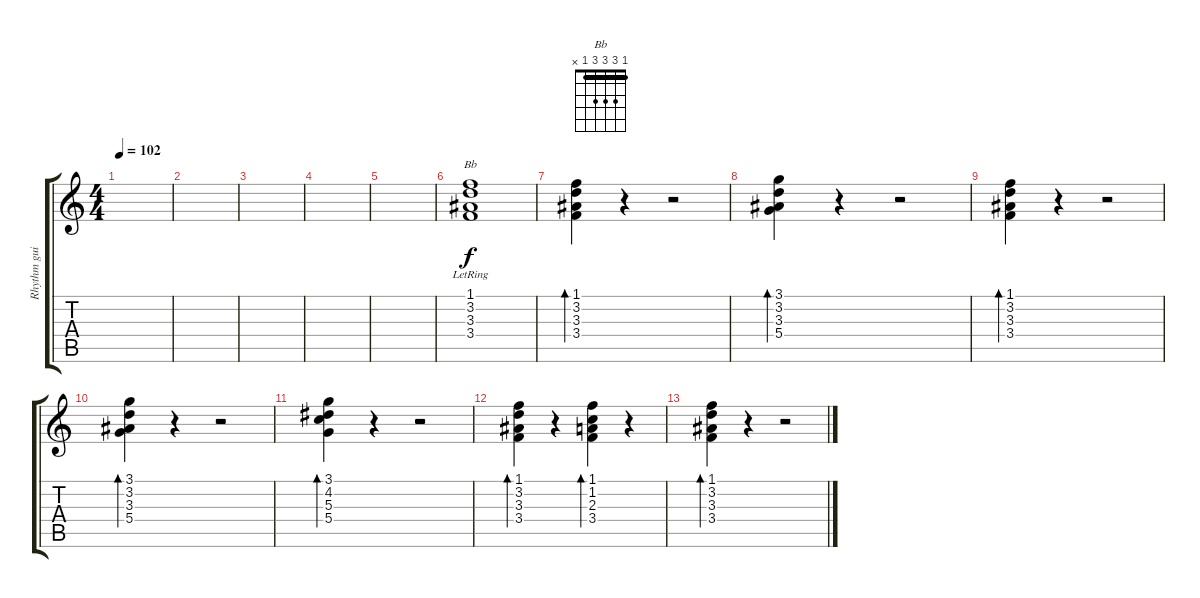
\track ("Rhythm guitar" "Rhythm gui") {instrument acousticguitarsteel}
\staff {score tabs}
\tuning (E4 B3 G3 D3 A2 E2) {hide}
\chord ("Bb" 1 3 3 3 1 x) {barre 1}
\ts (4 4)
\tempo 102
\clef g2
\ks c
|
|
|
|
|
(1.1 3.2 3.3{lr} 3.4).1{ch "Bb"} |
(1.1 3.2 3.3 3.4).4{bd 30 dy f} r.4 r.2 |
(3.1 3.2 3.3 5.4).4{bd 30} r.4 r.2 |
(1.1 3.2 3.3 3.4).4{bd 30} r.4 r.2 |
(3.1 3.2 3.3 5.4).4{bd 30} r.4 r.2 |
(3.1 4.2 5.3 5.4).4{bd 30} r.4 r.2 |
(1.1 3.2 3.3 3.4).4{bd 30} r.4 (1.1 1.2 2.3 3.4).4{bd 30} r.4 |
(1.1 3.2 3.3 3.4).4{bd 30} r.4 r.2
